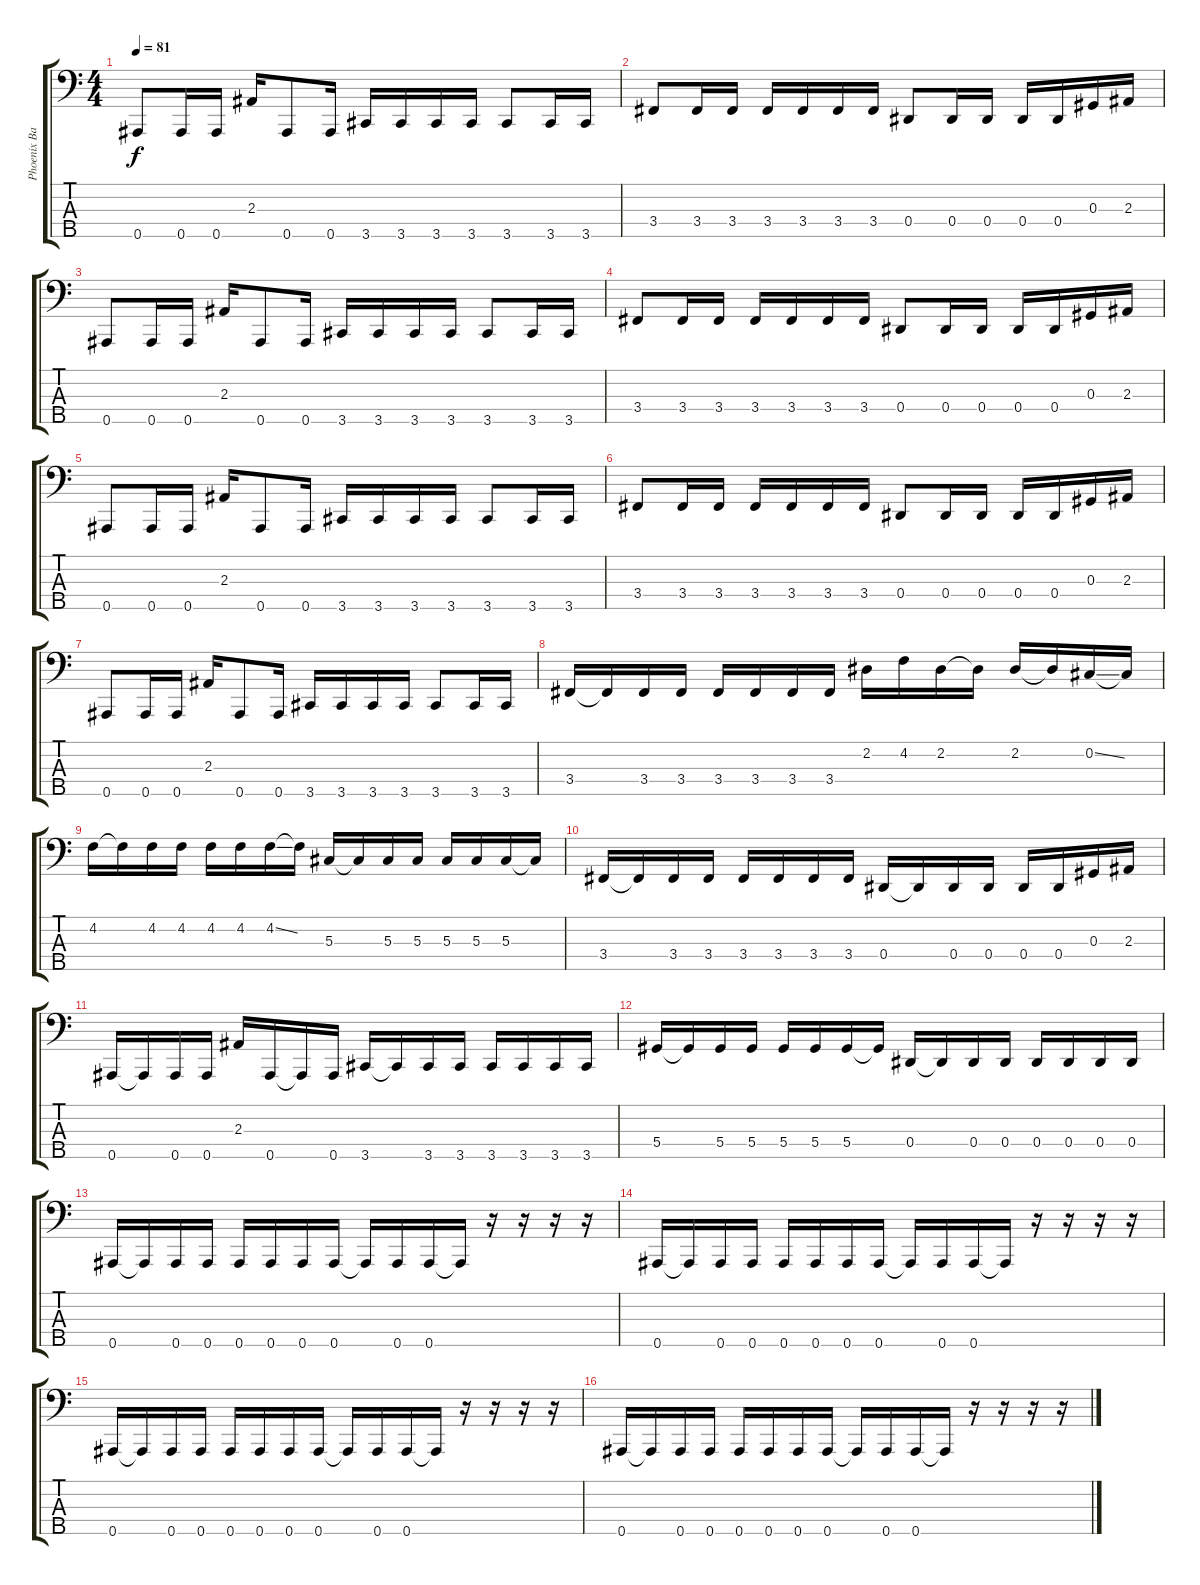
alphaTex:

\track ("Phoenix Bass2" "Phoenix Ba") {instrument electricbasspick}
\staff {score tabs}
\tuning (Gb2 Db2 Ab1 Eb1 Bb0) {hide}
\ts (4 4)
\tempo 81
\clef f4
\ks c
0.5.8{dy f volume 16 instrument electricbassfinger} 0.5.16 0.5.16 2.3.16 0.5.8 0.5.16 3.5.16 3.5.16 3.5.16 3.5.16 3.5.8 3.5.16 3.5.16 |
3.4.8 3.4.16 3.4.16 3.4.16 3.4.16 3.4.16 3.4.16 0.4.8 0.4.16 0.4.16 0.4.16 0.4.16 0.3.16 2.3.16 |
0.5.8{volume 16 instrument electricbassfinger} 0.5.16 0.5.16 2.3.16 0.5.8 0.5.16 3.5.16 3.5.16 3.5.16 3.5.16 3.5.8 3.5.16 3.5.16 |
3.4.8 3.4.16 3.4.16 3.4.16 3.4.16 3.4.16 3.4.16 0.4.8 0.4.16 0.4.16 0.4.16 0.4.16 0.3.16 2.3.16 |
0.5.8{volume 16 instrument electricbassfinger} 0.5.16 0.5.16 2.3.16 0.5.8 0.5.16 3.5.16 3.5.16 3.5.16 3.5.16 3.5.8 3.5.16 3.5.16 |
3.4.8 3.4.16 3.4.16 3.4.16 3.4.16 3.4.16 3.4.16 0.4.8 0.4.16 0.4.16 0.4.16 0.4.16 0.3.16 2.3.16 |
0.5.8{volume 16 instrument electricbassfinger} 0.5.16 0.5.16 2.3.16 0.5.8 0.5.16 3.5.16 3.5.16 3.5.16 3.5.16 3.5.8 3.5.16 3.5.16 |
3.4.16 3.4{t}.16 3.4.16 3.4.16 3.4.16 3.4.16 3.4.16 3.4.16 2.2.16 4.2.16 2.2.16 2.2{t}.16 2.2.16 2.2{t}.16 0.2{ss}.16 0.2{t}.16 |
4.2.16 4.2{t}.16 4.2.16 4.2.16 4.2.16 4.2.16 4.2{ss}.16 4.2{t}.16 5.3.16 5.3{t}.16 5.3.16 5.3.16 5.3.16 5.3.16 5.3.16 5.3{t}.16 |
3.4.16 3.4{t}.16 3.4.16 3.4.16 3.4.16 3.4.16 3.4.16 3.4.16 0.4.16 0.4{t}.16 0.4.16 0.4.16 0.4.16 0.4.16 0.3.16 2.3.16 |
0.5.16 0.5{t}.16 0.5.16 0.5.16 2.3.16 0.5.16 0.5{t}.16 0.5.16 3.5.16 3.5{t}.16 3.5.16 3.5.16 3.5.16 3.5.16 3.5.16 3.5.16 |
5.4.16 5.4{t}.16 5.4.16 5.4.16 5.4.16 5.4.16 5.4.16 5.4{t}.16 0.4.16 0.4{t}.16 0.4.16 0.4.16 0.4.16 0.4.16 0.4.16 0.4.16 |
0.5.16 0.5{t}.16 0.5.16 0.5.16 0.5.16 0.5.16 0.5.16 0.5.16 0.5{t}.16 0.5.16 0.5.16 0.5{t}.16 r.16 r.16 r.16 r.16 |
0.5.16 0.5{t}.16 0.5.16 0.5.16 0.5.16 0.5.16 0.5.16 0.5.16 0.5{t}.16 0.5.16 0.5.16 0.5{t}.16 r.16 r.16 r.16 r.16 |
0.5.16 0.5{t}.16 0.5.16 0.5.16 0.5.16 0.5.16 0.5.16 0.5.16 0.5{t}.16 0.5.16 0.5.16 0.5{t}.16 r.16 r.16 r.16 r.16 |
0.5.16 0.5{t}.16 0.5.16 0.5.16 0.5.16 0.5.16 0.5.16 0.5.16 0.5{t}.16 0.5.16 0.5.16 0.5{t}.16 r.16 r.16 r.16 r.16
